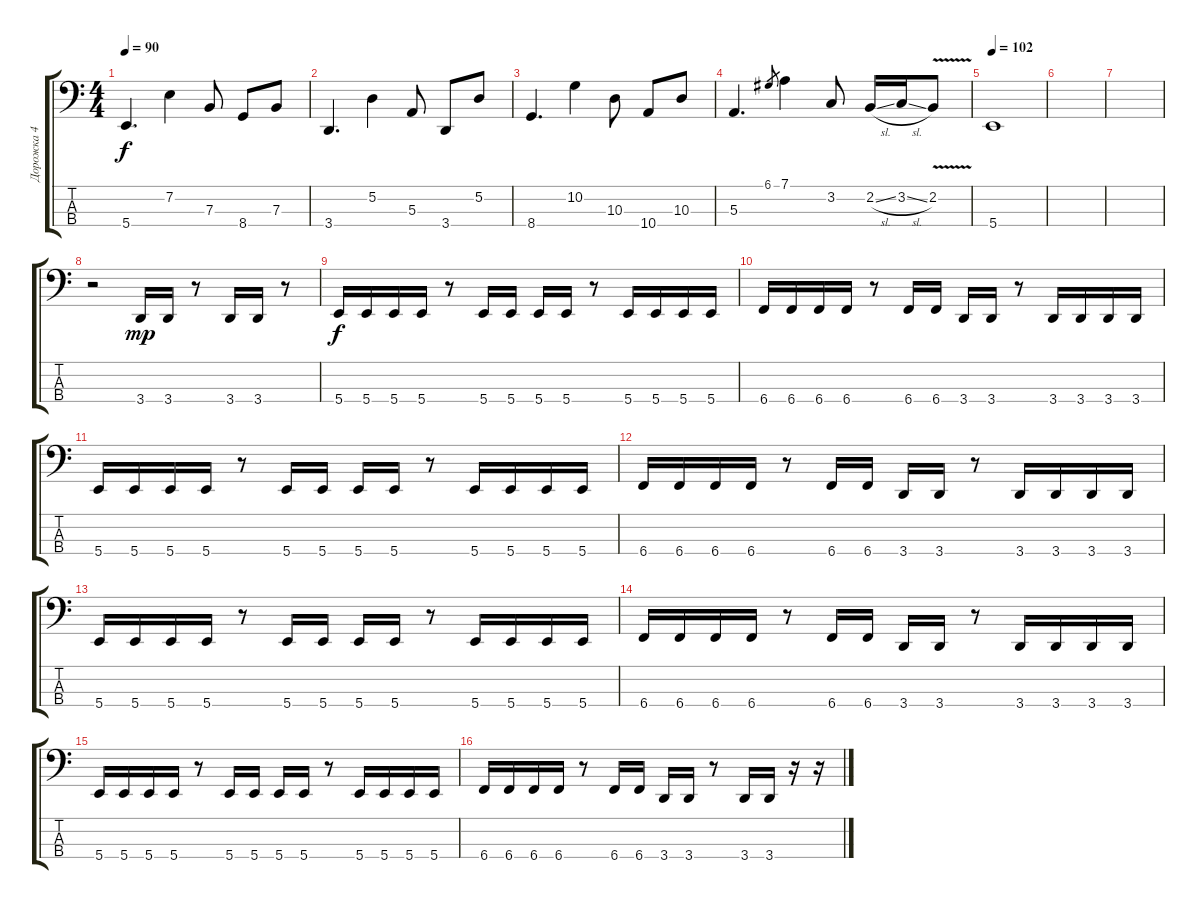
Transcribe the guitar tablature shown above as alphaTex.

\track ("Дорожка 4" "Дорожка 4") {instrument slapbass2}
\staff {score tabs}
\tuning (D2 A1 E1 B0) {hide}
\ts (4 4)
\tempo 90
\clef f4
\ks c
5.4.4{d dy f} 7.2.4 7.3.8 8.4.8 7.3.8 |
3.4.4{d} 5.2.4 5.3.8 3.4.8 5.2.8 |
8.4.4{d} 10.2.4 10.3.8 10.4.8 10.3.8 |
5.3.4{d} 6.1.8{gr} 7.1.4 3.2.8 2.2{sl}.16 3.2{sl}.16 2.2{v}.8 |
\tempo 102
5.4.1 |
|
|
r.2 3.4.16{dy mp} 3.4.16 r.8 3.4.16 3.4.16 r.8 |
5.4.16{dy f} 5.4.16 5.4.16 5.4.16 r.8 5.4.16 5.4.16 5.4.16 5.4.16 r.8 5.4.16 5.4.16 5.4.16 5.4.16 |
6.4.16 6.4.16 6.4.16 6.4.16 r.8 6.4.16 6.4.16 3.4.16 3.4.16 r.8 3.4.16 3.4.16 3.4.16 3.4.16 |
5.4.16 5.4.16 5.4.16 5.4.16 r.8 5.4.16 5.4.16 5.4.16 5.4.16 r.8 5.4.16 5.4.16 5.4.16 5.4.16 |
6.4.16 6.4.16 6.4.16 6.4.16 r.8 6.4.16 6.4.16 3.4.16 3.4.16 r.8 3.4.16 3.4.16 3.4.16 3.4.16 |
5.4.16 5.4.16 5.4.16 5.4.16 r.8 5.4.16 5.4.16 5.4.16 5.4.16 r.8 5.4.16 5.4.16 5.4.16 5.4.16 |
6.4.16 6.4.16 6.4.16 6.4.16 r.8 6.4.16 6.4.16 3.4.16 3.4.16 r.8 3.4.16 3.4.16 3.4.16 3.4.16 |
5.4.16 5.4.16 5.4.16 5.4.16 r.8 5.4.16 5.4.16 5.4.16 5.4.16 r.8 5.4.16 5.4.16 5.4.16 5.4.16 |
6.4.16 6.4.16 6.4.16 6.4.16 r.8 6.4.16 6.4.16 3.4.16 3.4.16 r.8 3.4.16 3.4.16 r.16 r.16
